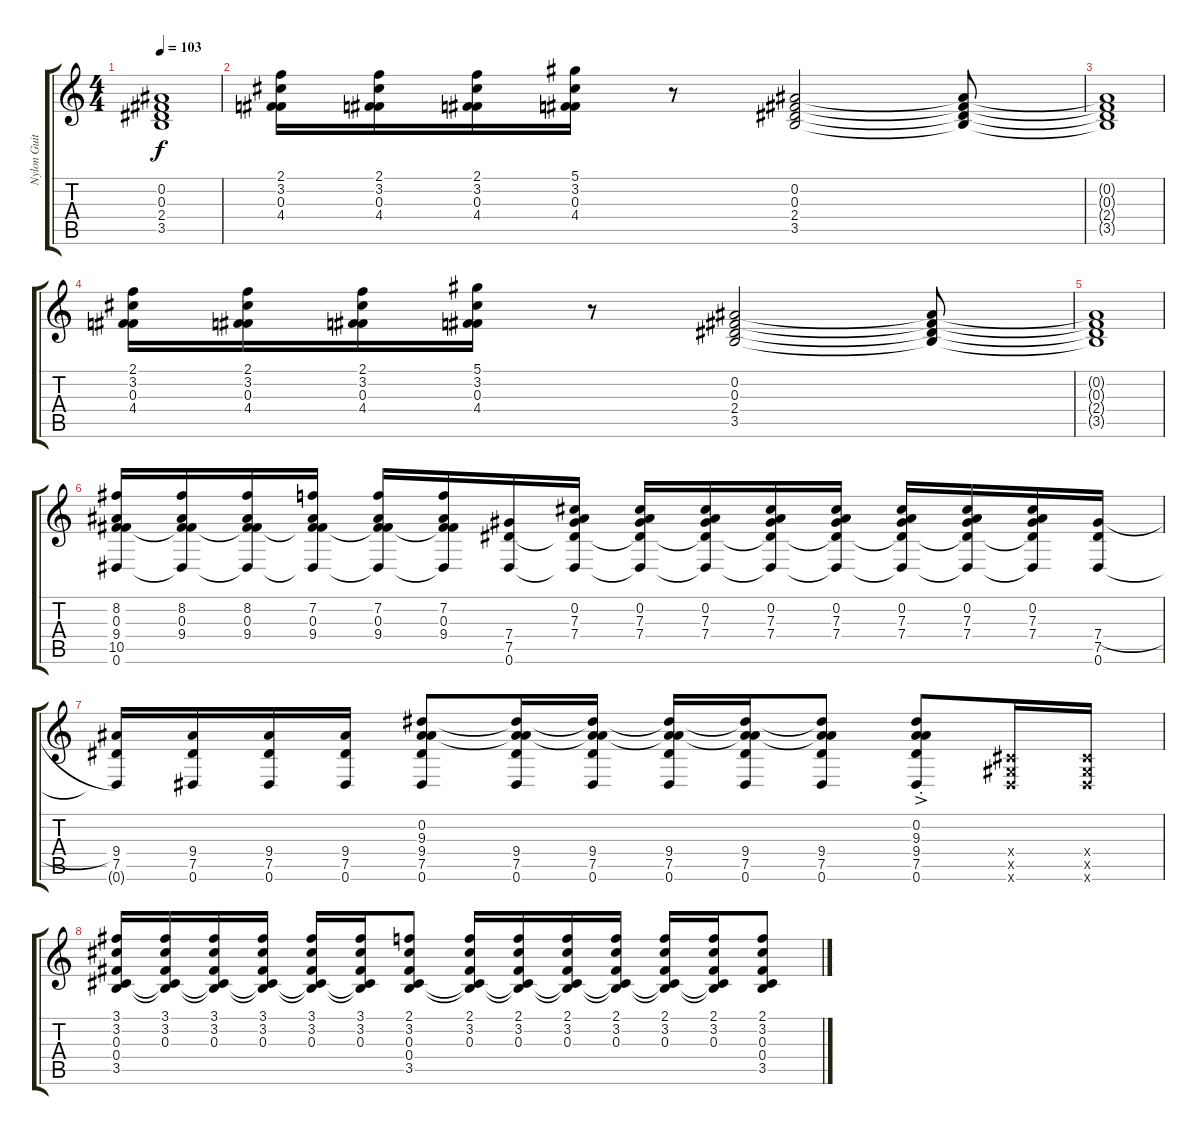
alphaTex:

\track ("Nylon Guitar" "Nylon Guit") {instrument acousticguitarnylon}
\staff {score tabs}
\tuning (Eb4 Bb3 Gb3 Db3 Ab2 Eb2) {hide}
\ts (4 4)
\tempo 103
\clef g2
\ks c
(0.2{t} 0.3{t} 2.4{t} 3.5{t}).1{dy f} |
(2.1 3.2 0.3 4.4).16 (2.1 3.2 0.3 4.4).16 (2.1 3.2 0.3 4.4).16 (5.1 3.2 0.3 4.4).16 r.8 (0.2 0.3 2.4 3.5).2 (0.2{t} 0.3{t} 2.4{t} 3.5{t}).8 |
(0.2{t} 0.3{t} 2.4{t} 3.5{t}).1 |
(2.1 3.2 0.3 4.4).16 (2.1 3.2 0.3 4.4).16 (2.1 3.2 0.3 4.4).16 (5.1 3.2 0.3 4.4).16 r.8 (0.2 0.3 2.4 3.5).2 (0.2{t} 0.3{t} 2.4{t} 3.5{t}).8 |
(0.2{t} 0.3{t} 2.4{t} 3.5{t}).1 |
(8.2 0.3 9.4 10.5 0.6).16 (8.2 0.3 9.4 10.5{t} 0.6{t}).16 (8.2 0.3 9.4 10.5{t} 0.6{t}).16 (7.2 0.3 9.4 10.5{t} 0.6{t}).16 (7.2 0.3 9.4 10.5{t} 0.6{t}).16 (7.2 0.3 9.4 10.5{t} 0.6{t}).16 (7.4 7.5 0.6).16 (0.2 7.3 7.4 7.5{t} 0.6{t}).16 (0.2 7.3 7.4 7.5{t} 0.6{t}).16 (0.2 7.3 7.4 7.5{t} 0.6{t}).16 (0.2 7.3 7.4 7.5{t} 0.6{t}).16 (0.2 7.3 7.4 7.5{t} 0.6{t}).16 (0.2 7.3 7.4 7.5{t} 0.6{t}).16 (0.2 7.3 7.4 7.5{t} 0.6{t}).16 (0.2 7.3 7.4 7.5{t} 0.6{t}).16 (7.4{h} 7.5 0.6).16 |
(9.4 7.5 0.6{t}).16 (9.4 7.5 0.6).16 (9.4 7.5 0.6).16 (9.4 7.5 0.6).16 (0.2 9.3 9.4 7.5 0.6).8 (0.2{t} 9.3{t} 9.4 7.5 0.6).16 (0.2{t} 9.3{t} 9.4 7.5 0.6).16 (0.2{t} 9.3{t} 9.4 7.5 0.6).16 (0.2{t} 9.3{t} 9.4 7.5 0.6).16 (0.2{t} 9.3{t} 9.4 7.5 0.6).8 (0.2{ac st} 9.3{ac st} 9.4{ac st} 7.5{ac st} 0.6{ac st}).8 (0.4{x} 0.5{x} 0.6{x}).16 (0.4{x} 0.5{x} 0.6{x}).16 |
(3.1 3.2 0.3 0.4 3.5).16 (3.1 3.2 0.3 0.4{t} 3.5{t}).16 (3.1 3.2 0.3 0.4{t} 3.5{t}).16 (3.1 3.2 0.3 0.4{t} 3.5{t}).16 (3.1 3.2 0.3 0.4{t} 3.5{t}).16 (3.1 3.2 0.3 0.4{t} 3.5{t}).16 (2.1 3.2 0.3 0.4 3.5).8 (2.1 3.2 0.3 0.4{t} 3.5{t}).16 (2.1 3.2 0.3 0.4{t} 3.5{t}).16 (2.1 3.2 0.3 0.4{t} 3.5{t}).16 (2.1 3.2 0.3 0.4{t} 3.5{t}).16 (2.1 3.2 0.3 0.4{t} 3.5{t}).16 (2.1 3.2 0.3 0.4{t} 3.5{t}).16 (2.1 3.2 0.3 0.4 3.5).8
